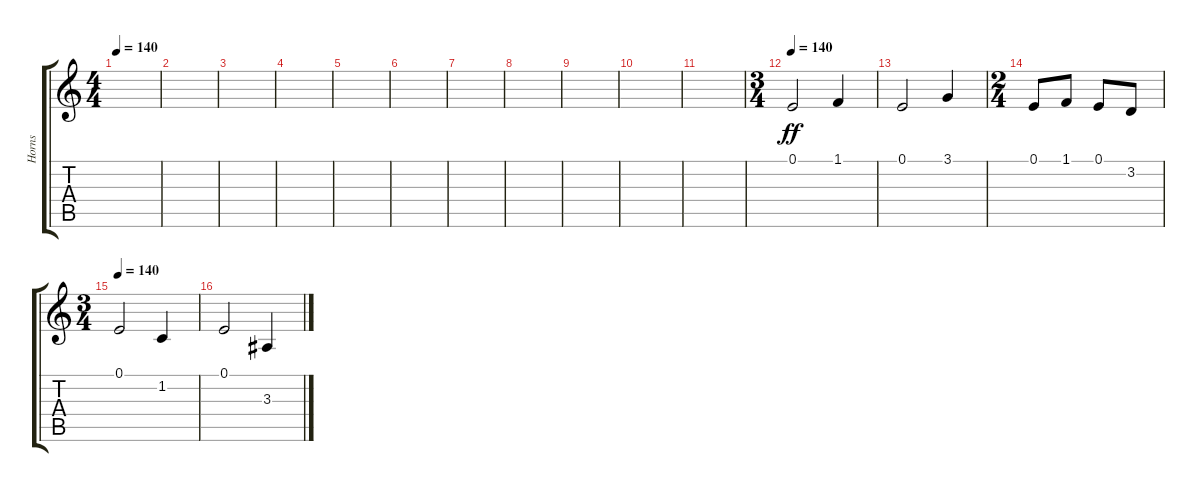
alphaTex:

\track ("Horns" "Horns") {instrument frenchhorn}
\staff {score tabs}
\tuning (E4 B3 G3 D3 A2 E2) {hide}
\ts (4 4)
\tempo 140
\clef g2
\ks aminor
|
|
|
|
|
|
|
|
|
|
|
\ts (3 4)
\tempo 140
0.1.2{dy ff} 1.1.4 |
0.1.2 3.1.4 |
\ts (2 4)
0.1.8 1.1.8 0.1.8 3.2.8 |
\ts (3 4)
\tempo 140
0.1.2 1.2.4 |
0.1.2 3.3.4
